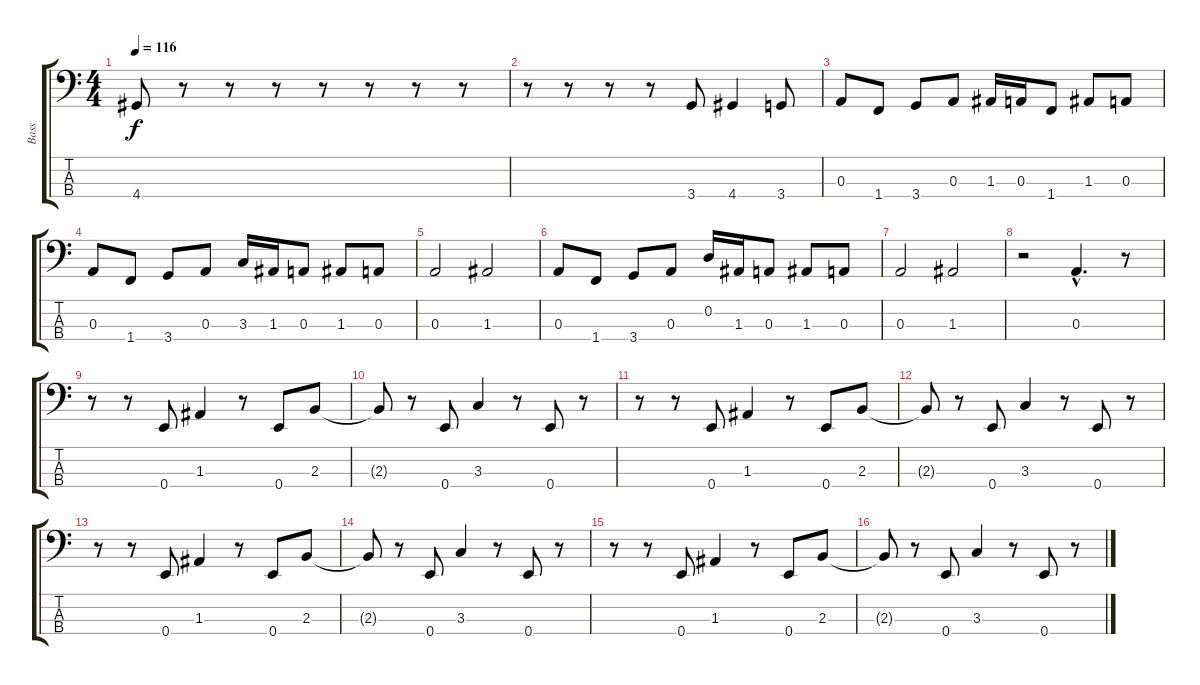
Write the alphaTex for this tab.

\track ("Bass" "Bass") {instrument electricbassfinger}
\staff {score tabs}
\tuning (G2 D2 A1 E1) {hide}
\ts (4 4)
\tempo 116
\clef f4
\ks c
4.4.8{dy f} r.8 r.8 r.8 r.8 r.8 r.8 r.8 |
r.8 r.8 r.8 r.8 3.4.8 4.4.4 3.4.8 |
0.3.8 1.4.8 3.4.8 0.3.8 1.3.16 0.3.16 1.4.8 1.3.8 0.3.8 |
0.3.8 1.4.8 3.4.8 0.3.8 3.3.16 1.3.16 0.3.8 1.3.8 0.3.8 |
0.3.2 1.3.2 |
0.3.8 1.4.8 3.4.8 0.3.8 0.2.16 1.3.16 0.3.8 1.3.8 0.3.8 |
0.3.2 1.3.2 |
r.2 0.3{hac}.4{d} r.8 |
r.8 r.8 0.4.8 1.3.4 r.8 0.4.8 2.3.8 |
2.3{t}.8 r.8 0.4.8 3.3.4 r.8 0.4.8 r.8 |
r.8 r.8 0.4.8 1.3.4 r.8 0.4.8 2.3.8 |
2.3{t}.8 r.8 0.4.8 3.3.4 r.8 0.4.8 r.8 |
r.8 r.8 0.4.8 1.3.4 r.8 0.4.8 2.3.8 |
2.3{t}.8 r.8 0.4.8 3.3.4 r.8 0.4.8 r.8 |
r.8 r.8 0.4.8 1.3.4 r.8 0.4.8 2.3.8 |
2.3{t}.8 r.8 0.4.8 3.3.4 r.8 0.4.8 r.8
